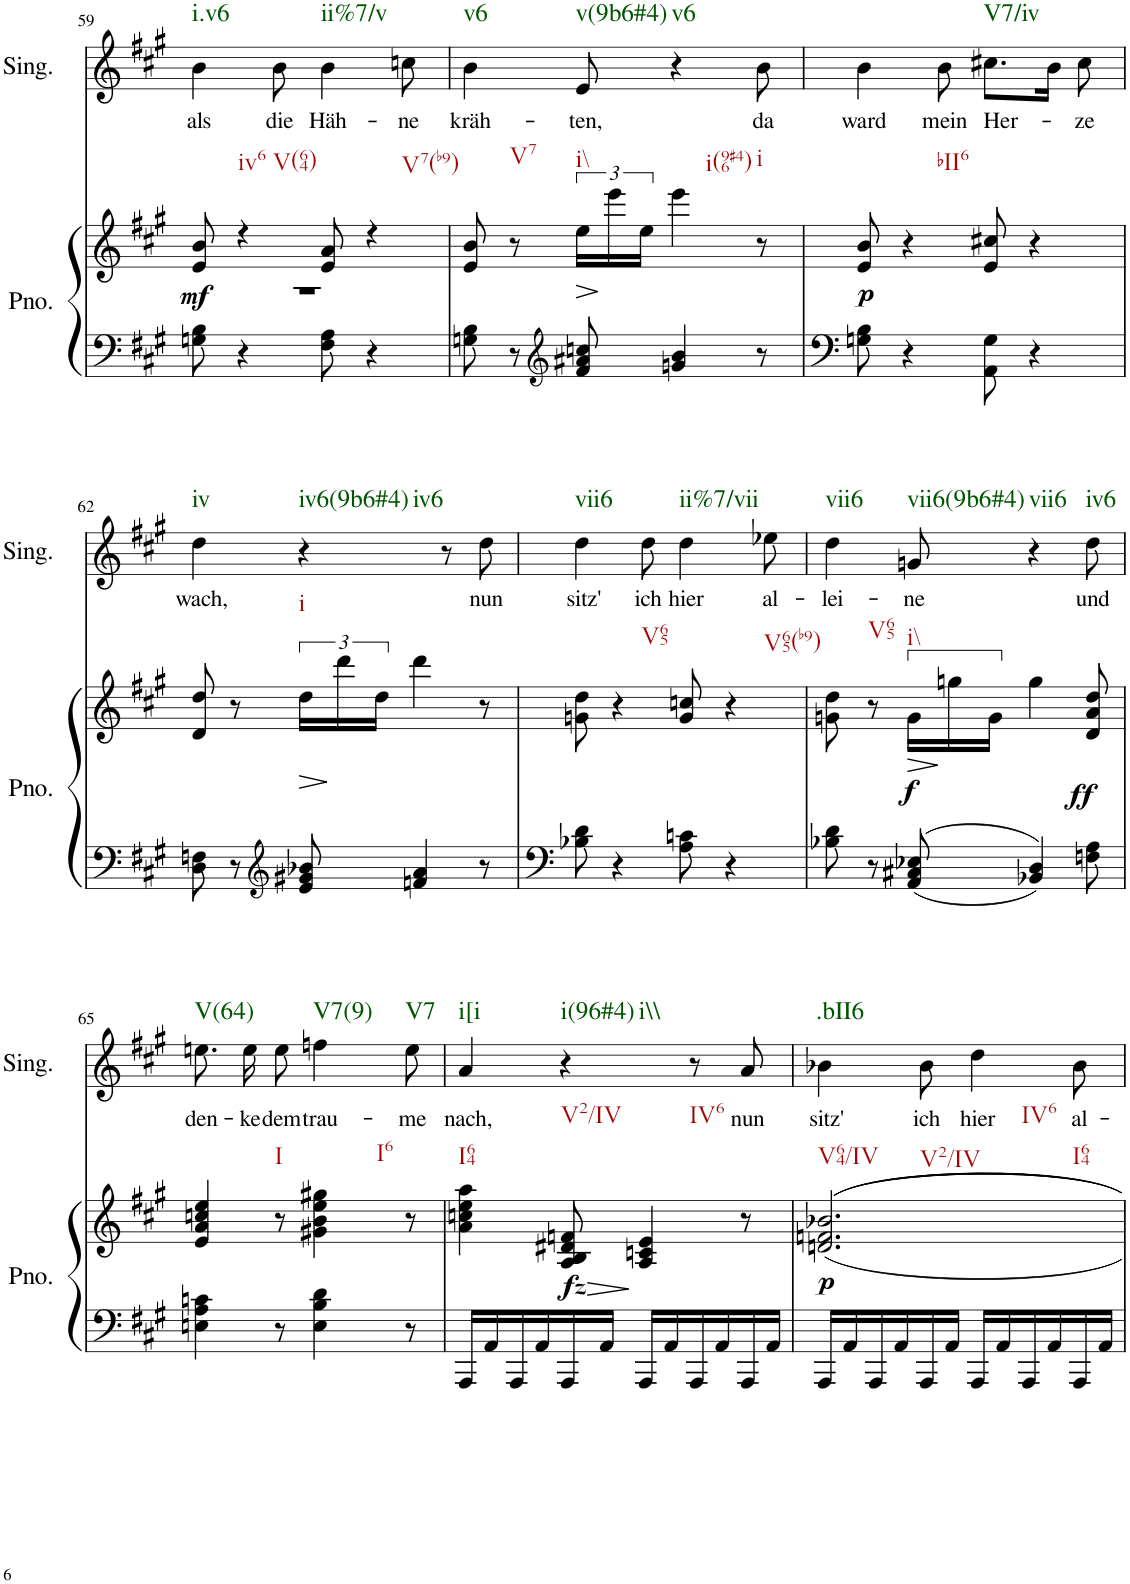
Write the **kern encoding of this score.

**kern	**kern	**dynam	**kern	**text	**harte
*part2	*part2	*part2	*part1	*part1	*part1
*staff3	*staff2	*staff2/3	*staff1	*staff1	*
*I"Pianoforte	*	*	*I"Singstimme	*	*
*I'Pno.	*	*	*I'Sing.	*	*
!!LO:PB:g=z
*clefF4	*clefG2	*	*clefG2	*	*
*k[f#c#g#]	*k[f#c#g#]	*	*k[f#c#g#]	*	*
*M6/8	*M6/8	*	*M6/8	*	*
=59	=59	=59	=59	=59	=59
*	*^	*	*	*	*
!	!	!	!LO:DY:b	!	!LO:LY:b	!LO:H:kt=i.v6
8Gn\ 8B\	8e/ 8b/	2.r	mf	4b\	als	N
4r	4r	.	.	.	.	.
!	!	!	!	!	!LO:LY:b	!
.	.	.	.	8b\	die	.
!	!	!	!	!	!LO:LY:b	!LO:H:kt=ii%7/v
8F#\ 8A\	8e/ 8a/	.	.	4b\	Häh-	N
4r	4r	.	.	.	.	.
!	!	!	!	!	!LO:LY:b	!
.	.	.	.	8ccn\	-ne	.
*	*v	*v	*	*	*	*
=60	=60	=60	=60	=60	=60
!	!	!	!	!LO:LY:b	!LO:H:kt=v6
8Gn\ 8B\	8e/ 8b/	.	4b\	kräh-	N
8r	8r	.	.	.	.
*clefG2	*	*	*	*	*
!	!	!LO:HP:b	!	!LO:LY:b	!LO:H:kt=v(9b6#4)
8f#/ 8a#X/ 8ccn/	24ee\LL	>	8e/	-ten,	N
.	24eee\	]	.	.	.
.	24ee\JJ	.	.	.	.
!	!	!	!	!	!LO:H:kt=v6
4gn/ 4b/	4eee\	.	4r	.	N
!	!	!	!	!LO:LY:b	!
8r	8r	.	8b\	da	.
=61	=61	=61	=61	=61	=61
!	!	!LO:DY:b	!	!LO:LY:b	!
8Gn\ 8B\	8e/ 8b/	p	4b\	ward	.
4r	4r	.	.	.	.
!	!	!	!	!LO:LY:b	!
.	.	.	8b\	mein	.
!	!	!	!	!LO:LY:b	!LO:H:kt=V7/iv
8AA\ 8G\	8e/ 8cc#X/	.	8.cc#X\L	Her-	N
4r	4r	.	.	.	.
.	.	.	16b\Jk	.	.
!	!	!	!	!LO:LY:b	!
.	.	.	8cc#\	-ze	.
!!LO:LB:g=z
=62	=62	=62	=62	=62	=62
!	!	!	!	!LO:LY:b	!LO:H:kt=iv
8D\ 8Fn\	8d/ 8dd/	.	4dd\	wach,	N
8r	8r	.	.	.	.
*clefG2	*	*	*	*	*
!	!	!LO:HP:b	!	!	!LO:H:n=1:kt=iv6(9b6#4)
!	!	!	!	!	!LO:H:n=2:kt=iv6
8e/ 8g#X/ 8b-X/	24dd\LL	>	4r	.	N N
.	24ddd\	]	.	.	.
.	24dd\JJ	.	.	.	.
4fn/ 4a/	4ddd\	.	.	.	.
.	.	.	8r	.	.
!	!	!	!	!LO:LY:b	!
8r	8r	.	8dd\	nun	.
=63	=63	=63	=63	=63	=63
!	!	!	!	!LO:LY:b	!LO:H:kt=vii6
8B-X\ 8d\	8gn\ 8dd\	.	4dd\	sitz'	N
4r	4r	.	.	.	.
!	!	!	!	!LO:LY:b	!
.	.	.	8dd\	ich	.
!	!	!	!	!LO:LY:b	!LO:H:kt=ii%7/vii
8A\ 8cn\	8g/ 8ccn/	.	4dd\	hier	N
4r	4r	.	.	.	.
!	!	!	!	!LO:LY:b	!
.	.	.	8ee-X\	al-	.
=64	=64	=64	=64	=64	=64
!	!	!	!	!LO:LY:b	!LO:H:kt=vii6
8B-X\ 8d\	8gn\ 8dd\	.	4dd\	-lei-	N
8r	8r	.	.	.	.
*	*Xtuplet	*	*	*	*
!	!	!LO:HP:b	!	!LO:LY:b	!
!	!	!LO:DY:n=1:a=2	!	!	!LO:H:kt=vii6(9b6#4)
8AA/ 8C#X/ 8E-X/	24g\LL	> f	8gn/	-ne	N
.	24ggn\	]	.	.	.
.	24g\JJ	.	.	.	.
!	!	!	!	!	!LO:H:kt=vii6
4BB-X/ 4D/	4gg\	.	4r	.	N
!	!	!LO:DY:n=2:a=2	!	!LO:LY:b	!LO:H:kt=iv6
8Fn\ 8A\	8d/ 8a/ 8dd/	ff	8dd\	und	N
!!LO:LB:g=z
=65	=65	=65	=65	=65	=65
!	!	!	!	!LO:LY:b	!LO:H:kt=V(64)
4En\ 4A\ 4cn\	4e/ 4a/ 4ccn/ 4ee/	.	8.een\	den-	N
!	!	!	!	!LO:LY:b	!
.	.	.	16ee\	-ke	.
!	!	!	!	!LO:LY:b	!
8r	8r	.	8ee\	dem	.
!	!	!	!	!LO:LY:b	!LO:H:kt=V7(9)
4E\ 4B\ 4d\	4g#X\ 4b\ 4ee\ 4gg#X\	.	4ffn\	trau-	N
!	!	!	!	!LO:LY:b	!LO:H:kt=V7
8r	8r	.	8ee\	-me	N
=66	=66	=66	=66	=66	=66
!	!	!	!	!LO:LY:b	!LO:H:kt=i[i
16AAA/LL	4a\ 4ccn\ 4ee\ 4aa\	.	4a/	nach,	N
16AA/	.	.	.	.	.
16AAA/	.	.	.	.	.
16AA/	.	.	.	.	.
!	!	!LO:HP:b	!	!	!
!	!	!LO:DY:n=1:b	!	!	!LO:H:n=1:kt=i(96#4)
!	!	!	!	!	!LO:H:n=2:kt=i\\
16AAA/	8A/ 8B/ 8d#X/ 8fn/	> fz	4r	.	N N
16AA/JJ	.	.	.	.	.
16AAA/LL	4A/ 4cn/ 4e/	]	.	.	.
16AA/	.	.	.	.	.
16AAA/	.	.	8r	.	.
16AA/	.	.	.	.	.
!	!	!	!	!LO:LY:b	!
16AAA/	8r	.	8a/	nun	.
16AA/JJ	.	.	.	.	.
=67	=67	=67	=67	=67	=67
!	!	!LO:DY:b	!	!LO:LY:b	!LO:H:kt=.bII6
16AAA/LL	2.dn/ 2.fn/ 2.b-X/	p	4b-X\	sitz'	N
16AA/	.	.	.	.	.
16AAA/	.	.	.	.	.
16AA/	.	.	.	.	.
!	!	!	!	!LO:LY:b	!
16AAA/	.	.	8b-\	ich	.
16AA/JJ	.	.	.	.	.
!	!	!	!	!LO:LY:b	!
16AAA/LL	.	.	4dd\	hier	.
16AA/	.	.	.	.	.
16AAA/	.	.	.	.	.
16AA/	.	.	.	.	.
!	!	!	!	!LO:LY:b	!
16AAA/	.	.	8b-\	al-	.
16AA/JJ	.	.	.	.	.
=	=	=	=	=	=
*-	*-	*-	*-	*-	*-
